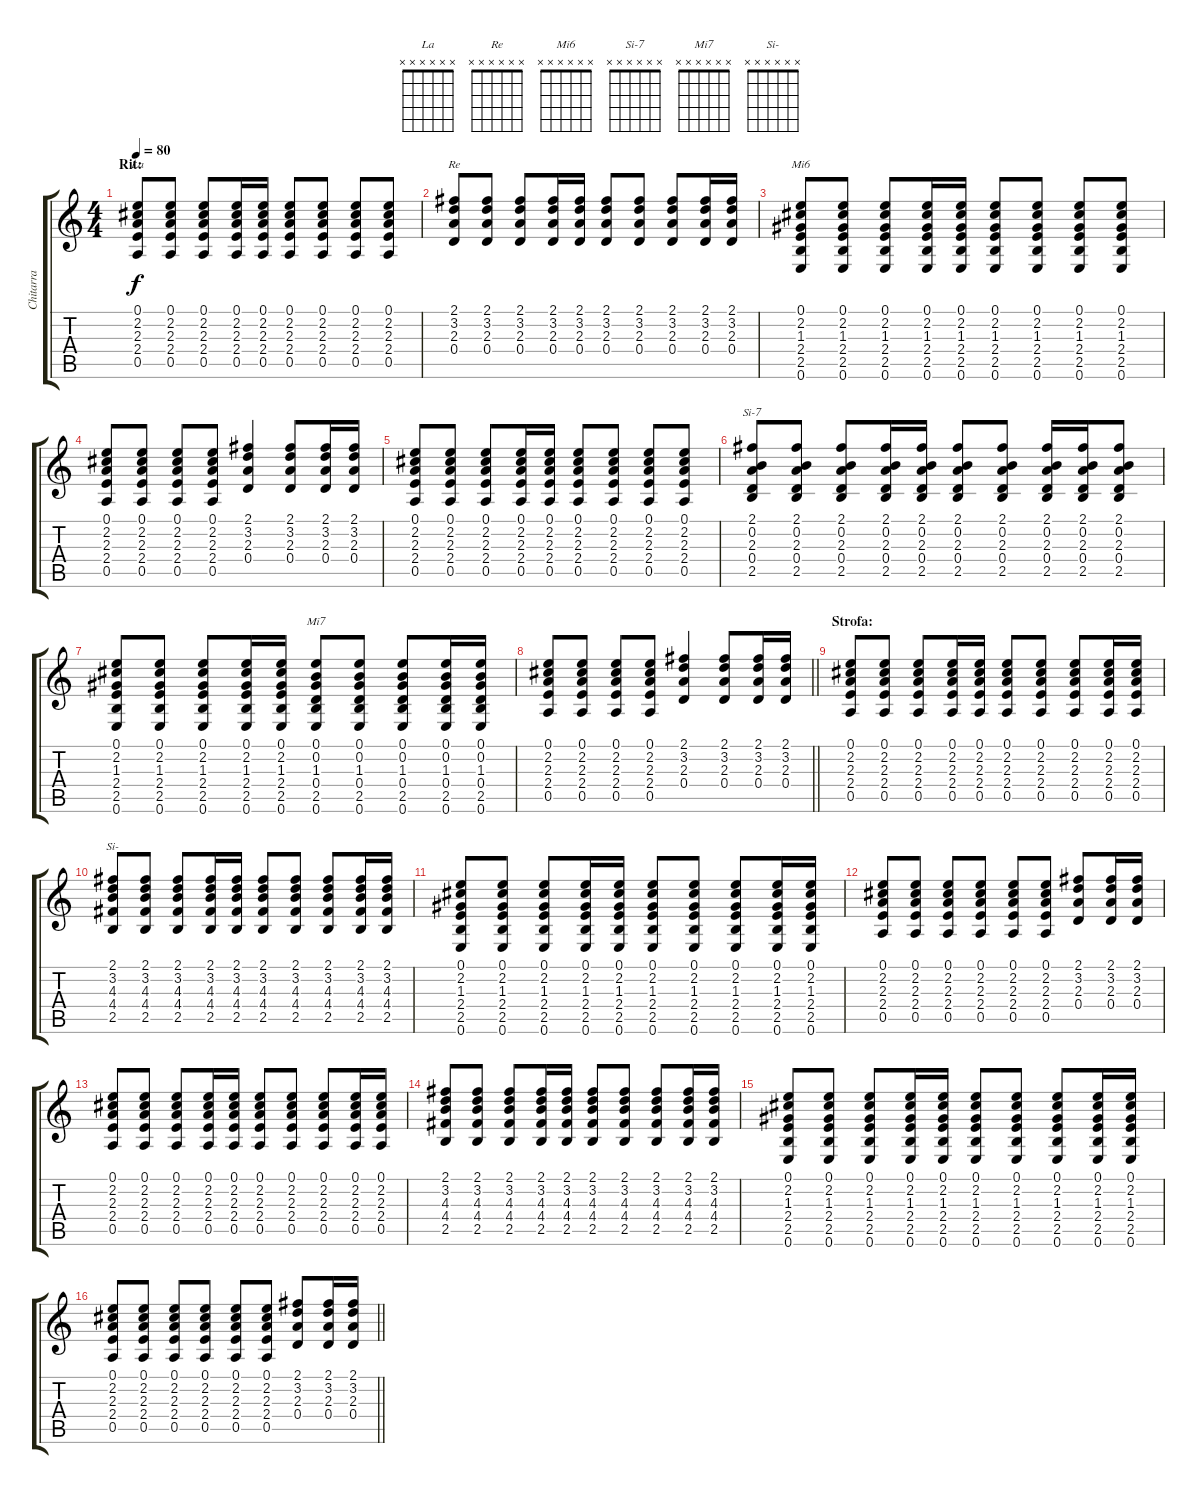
\track ("Chitarra" "Chitarra") {instrument acousticguitarsteel}
\staff {score tabs}
\tuning (E4 B3 G3 D3 A2 E2) {hide}
\chord ("La" x x x x x x)
\chord ("Re" x x x x x x)
\chord ("Mi6" x x x x x x)
\chord ("Si-7" x x x x x x)
\chord ("Mi7" x x x x x x)
\chord ("Si-" x x x x x x)
\ts (4 4)
\section ("" "Rit:")
\tempo 80
\clef g2
\ks c
(0.1 2.2 2.3 2.4 0.5).8{ch "La" dy f} (0.1 2.2 2.3 2.4 0.5).8 (0.1 2.2 2.3 2.4 0.5).8 (0.1 2.2 2.3 2.4 0.5).16 (0.1 2.2 2.3 2.4 0.5).16 (0.1 2.2 2.3 2.4 0.5).8 (0.1 2.2 2.3 2.4 0.5).8 (0.1 2.2 2.3 2.4 0.5).8 (0.1 2.2 2.3 2.4 0.5).8 |
(2.1 3.2 2.3 0.4).8{ch "Re"} (2.1 3.2 2.3 0.4).8 (2.1 3.2 2.3 0.4).8 (2.1 3.2 2.3 0.4).16 (2.1 3.2 2.3 0.4).16 (2.1 3.2 2.3 0.4).8 (2.1 3.2 2.3 0.4).8 (2.1 3.2 2.3 0.4).8 (2.1 3.2 2.3 0.4).16 (2.1 3.2 2.3 0.4).16 |
(0.1 2.2 1.3 2.4 2.5 0.6).8{ch "Mi6"} (0.1 2.2 1.3 2.4 2.5 0.6).8 (0.1 2.2 1.3 2.4 2.5 0.6).8 (0.1 2.2 1.3 2.4 2.5 0.6).16 (0.1 2.2 1.3 2.4 2.5 0.6).16 (0.1 2.2 1.3 2.4 2.5 0.6).8 (0.1 2.2 1.3 2.4 2.5 0.6).8 (0.1 2.2 1.3 2.4 2.5 0.6).8 (0.1 2.2 1.3 2.4 2.5 0.6).8 |
(0.1 2.2 2.3 2.4 0.5).8 (0.1 2.2 2.3 2.4 0.5).8 (0.1 2.2 2.3 2.4 0.5).8 (0.1 2.2 2.3 2.4 0.5).8 (2.1 3.2 2.3 0.4).4 (2.1 3.2 2.3 0.4).8 (2.1 3.2 2.3 0.4).16 (2.1 3.2 2.3 0.4).16 |
(0.1 2.2 2.3 2.4 0.5).8 (0.1 2.2 2.3 2.4 0.5).8 (0.1 2.2 2.3 2.4 0.5).8 (0.1 2.2 2.3 2.4 0.5).16 (0.1 2.2 2.3 2.4 0.5).16 (0.1 2.2 2.3 2.4 0.5).8 (0.1 2.2 2.3 2.4 0.5).8 (0.1 2.2 2.3 2.4 0.5).8 (0.1 2.2 2.3 2.4 0.5).8 |
(2.1 0.2 2.3 0.4 2.5).8{ch "Si-7"} (2.1 0.2 2.3 0.4 2.5).8 (2.1 0.2 2.3 0.4 2.5).8 (2.1 0.2 2.3 0.4 2.5).16 (2.1 0.2 2.3 0.4 2.5).16 (2.1 0.2 2.3 0.4 2.5).8 (2.1 0.2 2.3 0.4 2.5).8 (2.1 0.2 2.3 0.4 2.5).16 (2.1 0.2 2.3 0.4 2.5).16 (2.1 0.2 2.3 0.4 2.5).8 |
(0.1 2.2 1.3 2.4 2.5 0.6).8 (0.1 2.2 1.3 2.4 2.5 0.6).8 (0.1 2.2 1.3 2.4 2.5 0.6).8 (0.1 2.2 1.3 2.4 2.5 0.6).16 (0.1 2.2 1.3 2.4 2.5 0.6).16 (0.1 0.2 1.3 0.4 2.5 0.6).8{ch "Mi7"} (0.1 0.2 1.3 0.4 2.5 0.6).8 (0.1 0.2 1.3 0.4 2.5 0.6).8 (0.1 0.2 1.3 0.4 2.5 0.6).16 (0.1 0.2 1.3 0.4 2.5 0.6).16 |
\barLineRight lightlight
(0.1 2.2 2.3 2.4 0.5).8 (0.1 2.2 2.3 2.4 0.5).8 (0.1 2.2 2.3 2.4 0.5).8 (0.1 2.2 2.3 2.4 0.5).8 (2.1 3.2 2.3 0.4).4 (2.1 3.2 2.3 0.4).8 (2.1 3.2 2.3 0.4).16 (2.1 3.2 2.3 0.4).16 |
\section ("" "Strofa:")
(0.1 2.2 2.3 2.4 0.5).8 (0.1 2.2 2.3 2.4 0.5).8 (0.1 2.2 2.3 2.4 0.5).8 (0.1 2.2 2.3 2.4 0.5).16 (0.1 2.2 2.3 2.4 0.5).16 (0.1 2.2 2.3 2.4 0.5).8 (0.1 2.2 2.3 2.4 0.5).8 (0.1 2.2 2.3 2.4 0.5).8 (0.1 2.2 2.3 2.4 0.5).16 (0.1 2.2 2.3 2.4 0.5).16 |
(2.1 3.2 4.3 4.4 2.5).8{ch "Si-"} (2.1 3.2 4.3 4.4 2.5).8 (2.1 3.2 4.3 4.4 2.5).8 (2.1 3.2 4.3 4.4 2.5).16 (2.1 3.2 4.3 4.4 2.5).16 (2.1 3.2 4.3 4.4 2.5).8 (2.1 3.2 4.3 4.4 2.5).8 (2.1 3.2 4.3 4.4 2.5).8 (2.1 3.2 4.3 4.4 2.5).16 (2.1 3.2 4.3 4.4 2.5).16 |
(0.1 2.2 1.3 2.4 2.5 0.6).8 (0.1 2.2 1.3 2.4 2.5 0.6).8 (0.1 2.2 1.3 2.4 2.5 0.6).8 (0.1 2.2 1.3 2.4 2.5 0.6).16 (0.1 2.2 1.3 2.4 2.5 0.6).16 (0.1 2.2 1.3 2.4 2.5 0.6).8 (0.1 2.2 1.3 2.4 2.5 0.6).8 (0.1 2.2 1.3 2.4 2.5 0.6).8 (0.1 2.2 1.3 2.4 2.5 0.6).16 (0.1 2.2 1.3 2.4 2.5 0.6).16 |
(0.1 2.2 2.3 2.4 0.5).8 (0.1 2.2 2.3 2.4 0.5).8 (0.1 2.2 2.3 2.4 0.5).8 (0.1 2.2 2.3 2.4 0.5).8 (0.1 2.2 2.3 2.4 0.5).8 (0.1 2.2 2.3 2.4 0.5).8 (2.1 3.2 2.3 0.4).8 (2.1 3.2 2.3 0.4).16 (2.1 3.2 2.3 0.4).16 |
(0.1 2.2 2.3 2.4 0.5).8 (0.1 2.2 2.3 2.4 0.5).8 (0.1 2.2 2.3 2.4 0.5).8 (0.1 2.2 2.3 2.4 0.5).16 (0.1 2.2 2.3 2.4 0.5).16 (0.1 2.2 2.3 2.4 0.5).8 (0.1 2.2 2.3 2.4 0.5).8 (0.1 2.2 2.3 2.4 0.5).8 (0.1 2.2 2.3 2.4 0.5).16 (0.1 2.2 2.3 2.4 0.5).16 |
(2.1 3.2 4.3 4.4 2.5).8 (2.1 3.2 4.3 4.4 2.5).8 (2.1 3.2 4.3 4.4 2.5).8 (2.1 3.2 4.3 4.4 2.5).16 (2.1 3.2 4.3 4.4 2.5).16 (2.1 3.2 4.3 4.4 2.5).8 (2.1 3.2 4.3 4.4 2.5).8 (2.1 3.2 4.3 4.4 2.5).8 (2.1 3.2 4.3 4.4 2.5).16 (2.1 3.2 4.3 4.4 2.5).16 |
(0.1 2.2 1.3 2.4 2.5 0.6).8 (0.1 2.2 1.3 2.4 2.5 0.6).8 (0.1 2.2 1.3 2.4 2.5 0.6).8 (0.1 2.2 1.3 2.4 2.5 0.6).16 (0.1 2.2 1.3 2.4 2.5 0.6).16 (0.1 2.2 1.3 2.4 2.5 0.6).8 (0.1 2.2 1.3 2.4 2.5 0.6).8 (0.1 2.2 1.3 2.4 2.5 0.6).8 (0.1 2.2 1.3 2.4 2.5 0.6).16 (0.1 2.2 1.3 2.4 2.5 0.6).16 |
\barLineRight lightlight
(0.1 2.2 2.3 2.4 0.5).8 (0.1 2.2 2.3 2.4 0.5).8 (0.1 2.2 2.3 2.4 0.5).8 (0.1 2.2 2.3 2.4 0.5).8 (0.1 2.2 2.3 2.4 0.5).8 (0.1 2.2 2.3 2.4 0.5).8 (2.1 3.2 2.3 0.4).8 (2.1 3.2 2.3 0.4).16 (2.1 3.2 2.3 0.4).16
